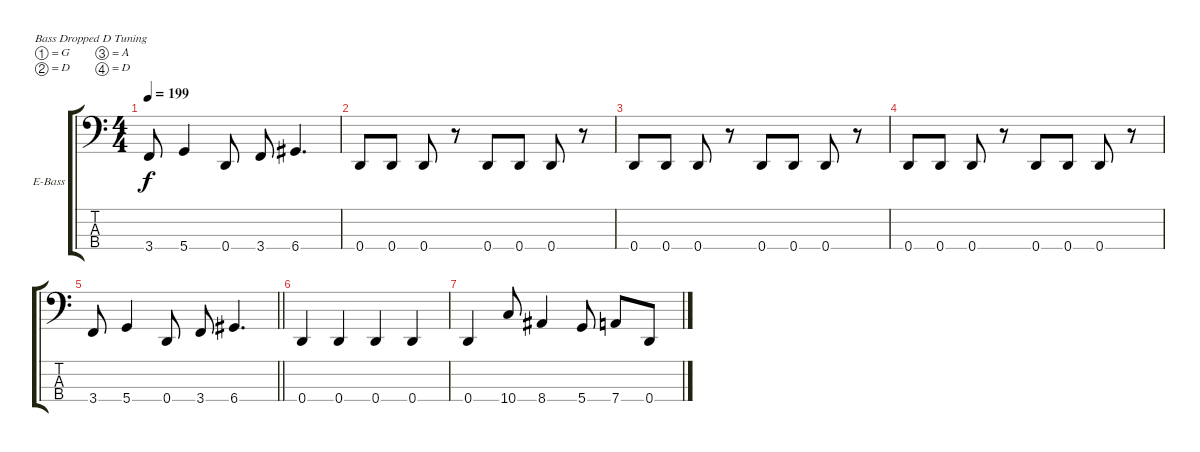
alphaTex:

\bracketExtendMode groupsimilarinstruments
\firstSystemTrackNameOrientation horizontal
\otherSystemsTrackNameOrientation horizontal
\track ("Bass" "E-Bass") {instrument electricbasspick}
\staff {score tabs}
\tuning (G2 D2 A1 D1)
\ts (4 4)
\tempo 199
\clef f4
\ks c
3.4.8{dy f} 5.4.4 0.4.8 3.4.8 6.4.4{d} |
0.4.8 0.4.8 0.4.8 r.8 0.4.8 0.4.8 0.4.8 r.8 |
0.4.8 0.4.8 0.4.8 r.8 0.4.8 0.4.8 0.4.8 r.8 |
0.4.8 0.4.8 0.4.8 r.8 0.4.8 0.4.8 0.4.8 r.8 |
\barLineRight lightlight
3.4.8 5.4.4 0.4.8 3.4.8 6.4.4{d} |
0.4.4 0.4.4 0.4.4 0.4.4 |
0.4.4 10.4.8 8.4.4 5.4.8 7.4.8 0.4.8
